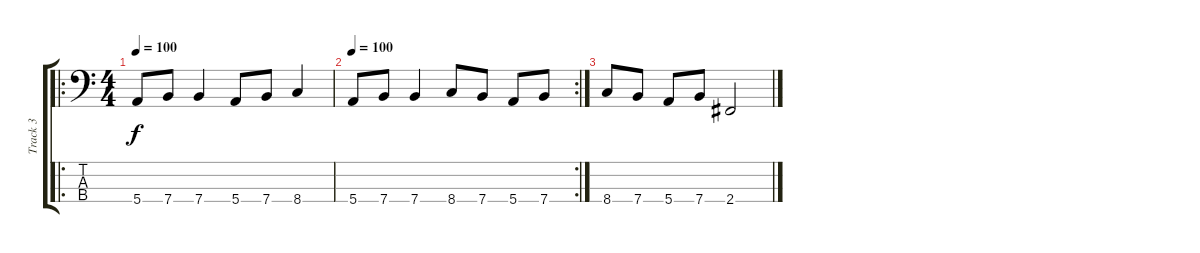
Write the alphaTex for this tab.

\track ("Track 3" "Track 3") {instrument electricbassfinger}
\staff {score tabs}
\tuning (G2 D2 A1 E1) {hide}
\ro
\ts (4 4)
\tempo 100
\clef f4
\ks c
5.4.8{dy f} 7.4.8 7.4.4 5.4.8 7.4.8 8.4.4 |
\rc 2
\tempo 100
5.4.8 7.4.8 7.4.4 8.4.8 7.4.8 5.4.8 7.4.8 |
8.4.8 7.4.8 5.4.8 7.4.8 2.4.2
